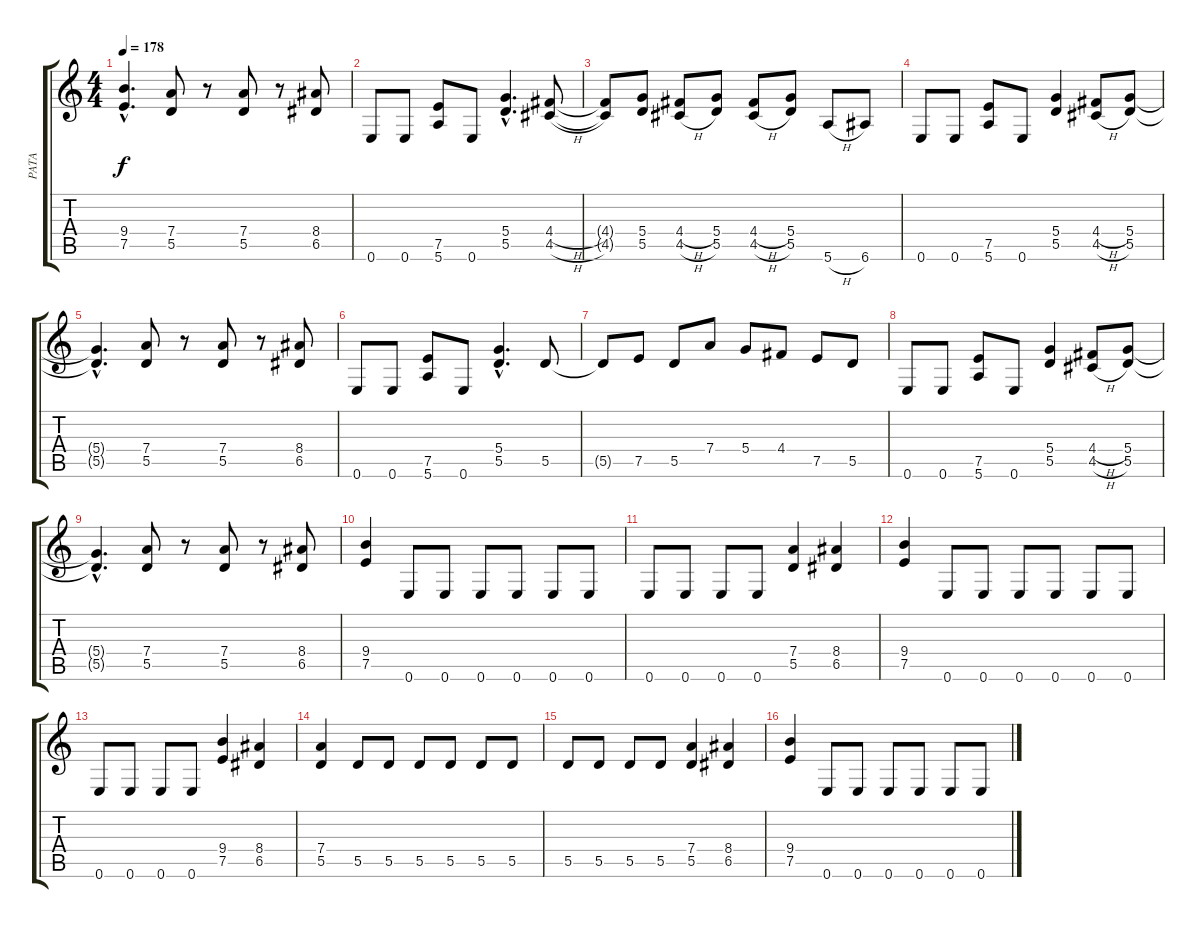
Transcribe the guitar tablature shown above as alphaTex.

\track ("PATA" "PATA") {instrument distortionguitar}
\staff {score tabs}
\tuning (E4 B3 G3 D3 A2 E2) {hide}
\ts (4 4)
\tempo 178
\clef g2
\ks c
(9.4{hac t} 7.5{hac t}).4{d dy f} (7.4 5.5).8 r.8 (7.4 5.5).8 r.8 (8.4 6.5).8 |
0.6.8 0.6.8 (7.5 5.6).8 0.6.8 (5.4{hac} 5.5{hac}).4{d} (4.4{h} 4.5{h}).8 |
(4.4{t} 4.5{t}).8 (5.4 5.5).8 (4.4{h} 4.5{h}).8 (5.4 5.5).8 (4.4{h} 4.5{h}).8 (5.4 5.5).8 5.6{h}.8 6.6.8 |
0.6.8 0.6.8 (7.5 5.6).8 0.6.8 (5.4 5.5).4 (4.4{h} 4.5{h}).8 (5.4 5.5).8 |
(5.4{hac t} 5.5{hac t}).4{d} (7.4 5.5).8 r.8 (7.4 5.5).8 r.8 (8.4 6.5).8 |
0.6.8 0.6.8 (7.5 5.6).8 0.6.8 (5.4{hac} 5.5{hac}).4{d} 5.5.8 |
5.5{t}.8 7.5.8 5.5.8 7.4.8 5.4.8 4.4.8 7.5.8 5.5.8 |
0.6.8 0.6.8 (7.5 5.6).8 0.6.8 (5.4 5.5).4 (4.4{h} 4.5{h}).8 (5.4 5.5).8 |
(5.4{hac t} 5.5{hac t}).4{d} (7.4 5.5).8 r.8 (7.4 5.5).8 r.8 (8.4 6.5).8 |
(9.4 7.5).4 0.6.8 0.6.8 0.6.8 0.6.8 0.6.8 0.6.8 |
0.6.8 0.6.8 0.6.8 0.6.8 (7.4 5.5).4 (8.4 6.5).4 |
(9.4 7.5).4 0.6.8 0.6.8 0.6.8 0.6.8 0.6.8 0.6.8 |
0.6.8 0.6.8 0.6.8 0.6.8 (9.4 7.5).4 (8.4 6.5).4 |
(7.4 5.5).4 5.5.8 5.5.8 5.5.8 5.5.8 5.5.8 5.5.8 |
5.5.8 5.5.8 5.5.8 5.5.8 (7.4 5.5).4 (8.4 6.5).4 |
(9.4 7.5).4 0.6.8 0.6.8 0.6.8 0.6.8 0.6.8 0.6.8
